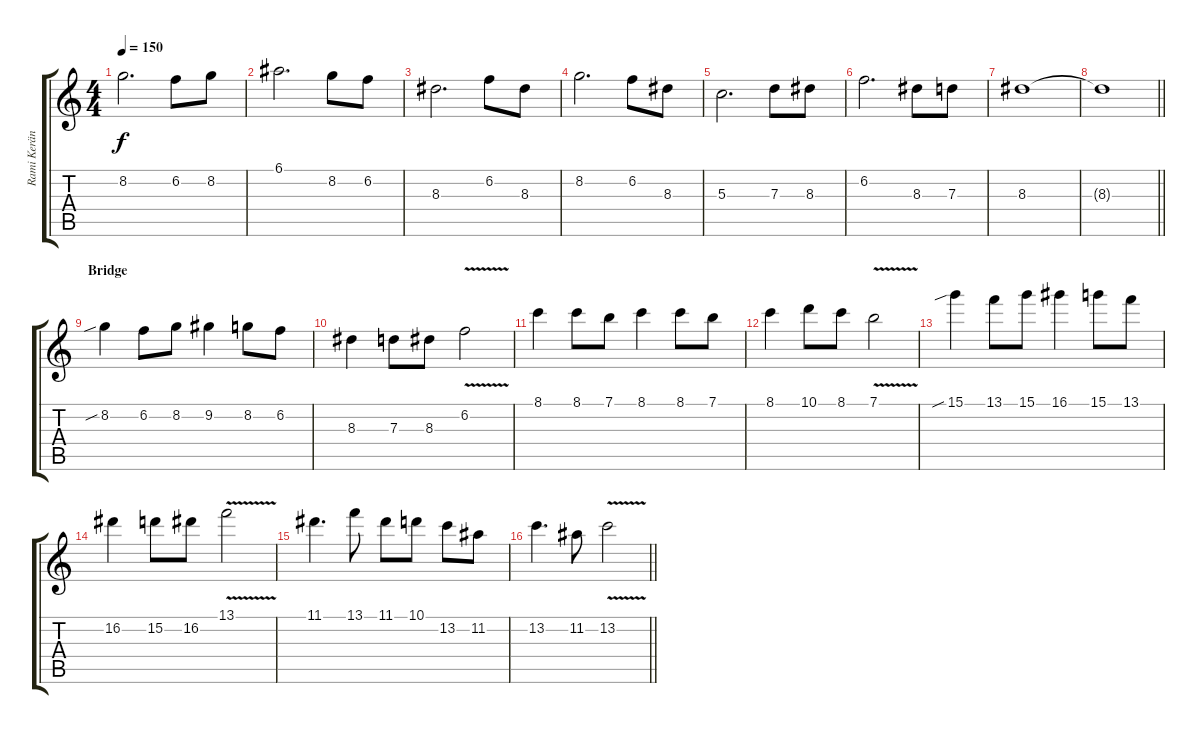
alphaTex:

\track ("Rami Keränen" "Rami Kerän") {instrument distortionguitar}
\staff {score tabs}
\tuning (E4 B3 G3 D3 A2 E2) {hide}
\ts (4 4)
\tempo 150
\clef g2
\ks c
8.2.2{d dy f} 6.2.8 8.2.8 |
6.1.2{d} 8.2.8 6.2.8 |
8.3.2{d} 6.2.8 8.3.8 |
8.2.2{d} 6.2.8 8.3.8 |
5.3.2{d} 7.3.8 8.3.8 |
6.2.2{d} 8.3.8 7.3.8 |
8.3.1 |
\barLineRight lightlight
8.3{t}.1 |
\section ("" "Bridge")
8.2{sib}.4 6.2.8 8.2.8 9.2.4 8.2.8 6.2.8 |
8.3.4 7.3.8 8.3.8 6.2{v}.2 |
8.1.4 8.1.8 7.1.8 8.1.4 8.1.8 7.1.8 |
8.1.4 10.1.8 8.1.8 7.1{v}.2 |
15.1{sib}.4 13.1.8 15.1.8 16.1.4 15.1.8 13.1.8 |
16.2.4 15.2.8 16.2.8 13.1{v}.2 |
11.1.4{d} 13.1.8 11.1.8 10.1.8 13.2.8 11.2.8 |
\barLineRight lightlight
13.2.4{d} 11.2.8 13.2{v}.2
